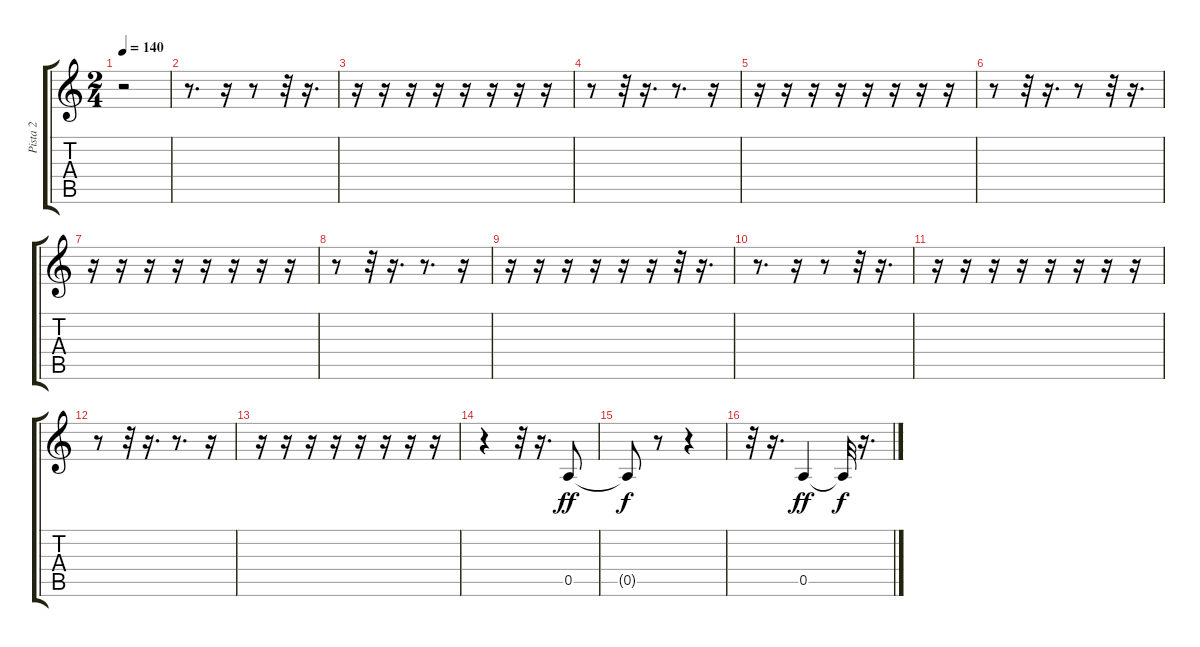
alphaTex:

\track ("Pista 2" "Pista 2") {instrument electricbassfinger}
\staff {score tabs}
\tuning (E4 B3 G3 D3 A2 E2) {hide}
\ts (2 4)
\tempo 140
\clef g2
\ks c
r.2{dy f} |
r.8{d} r.16 r.8 r.32 r.16{d} |
r.16 r.16 r.16 r.16 r.16 r.16 r.16 r.16 |
r.8 r.32 r.16{d} r.8{d} r.16 |
r.16 r.16 r.16 r.16 r.16 r.16 r.16 r.16 |
r.8 r.32 r.16{d} r.8 r.32 r.16{d} |
r.16 r.16 r.16 r.16 r.16 r.16 r.16 r.16 |
r.8 r.32 r.16{d} r.8{d} r.16 |
r.16 r.16 r.16 r.16 r.16 r.16 r.32 r.16{d} |
r.8{d} r.16 r.8 r.32 r.16{d} |
r.16 r.16 r.16 r.16 r.16 r.16 r.16 r.16 |
r.8 r.32 r.16{d} r.8{d} r.16 |
r.16 r.16 r.16 r.16 r.16 r.16 r.16 r.16 |
r.4 r.32 r.16{d} 0.5.8{dy ff} |
0.5{t}.8{dy f} r.8 r.4 |
r.32 r.16{d} 0.5.4{dy ff} 0.5{t}.32{dy f} r.16{d}
